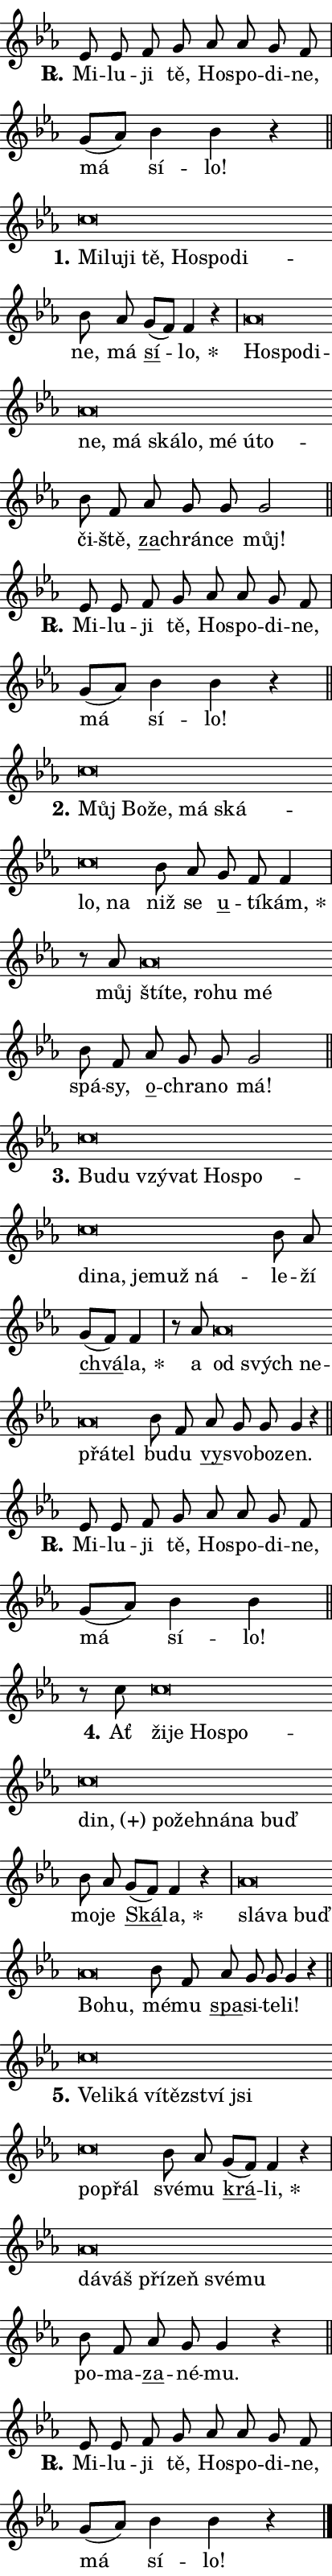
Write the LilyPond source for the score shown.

\version "2.22.1"
\header { tagline = "" }
\paper {
  indent = 0\cm
  top-margin = 0\cm
  right-margin = 0\cm
  bottom-margin = 0\cm
  left-margin = 0\cm
  paper-width = 7\cm
  page-breaking = #ly:one-page-breaking
  system-system-spacing.basic-distance = #11
  score-system-spacing.basic-distance = #11
  ragged-last = ##f
}


%% Author: Thomas Morley
%% https://lists.gnu.org/archive/html/lilypond-user/2020-05/msg00002.html
#(define (line-position grob)
"Returns position of @var[grob} in current system:
   @code{'start}, if at first time-step
   @code{'end}, if at last time-step
   @code{'middle} otherwise
"
  (let* ((col (ly:item-get-column grob))
         (ln (ly:grob-object col 'left-neighbor))
         (rn (ly:grob-object col 'right-neighbor))
         (col-to-check-left (if (ly:grob? ln) ln col))
         (col-to-check-right (if (ly:grob? rn) rn col))
         (break-dir-left
           (and
             (ly:grob-property col-to-check-left 'non-musical #f)
             (ly:item-break-dir col-to-check-left)))
         (break-dir-right
           (and
             (ly:grob-property col-to-check-right 'non-musical #f)
             (ly:item-break-dir col-to-check-right))))
        (cond ((eqv? 1 break-dir-left) 'start)
              ((eqv? -1 break-dir-right) 'end)
              (else 'middle))))

#(define (tranparent-at-line-position vctor)
  (lambda (grob)
  "Relying on @code{line-position} select the relevant enry from @var{vctor}.
Used to determine transparency,"
    (case (line-position grob)
      ((end) (not (vector-ref vctor 0)))
      ((middle) (not (vector-ref vctor 1)))
      ((start) (not (vector-ref vctor 2))))))

noteHeadBreakVisibility =
#(define-music-function (break-visibility)(vector?)
"Makes @code{NoteHead}s transparent relying on @var{break-visibility}"
#{
  \override NoteHead.transparent =
    #(tranparent-at-line-position break-visibility)
#})

#(define delete-ledgers-for-transparent-note-heads
  (lambda (grob)
    "Reads whether a @code{NoteHead} is transparent.
If so this @code{NoteHead} is removed from @code{'note-heads} from
@var{grob}, which is supposed to be @code{LedgerLineSpanner}.
As a result ledgers are not printed for this @code{NoteHead}"
    (let* ((nhds-array (ly:grob-object grob 'note-heads))
           (nhds-list
             (if (ly:grob-array? nhds-array)
                 (ly:grob-array->list nhds-array)
                 '()))
           ;; Relies on the transparent-property being done before
           ;; Staff.LedgerLineSpanner.after-line-breaking is executed.
           ;; This is fragile ...
           (to-keep
             (remove
               (lambda (nhd)
                 (ly:grob-property nhd 'transparent #f))
               nhds-list)))
      ;; TODO find a better method to iterate over grob-arrays, similiar
      ;; to filter/remove etc for lists
      ;; For now rebuilt from scratch
      (set! (ly:grob-object grob 'note-heads)  '())
      (for-each
        (lambda (nhd)
          (ly:pointer-group-interface::add-grob grob 'note-heads nhd))
        to-keep))))

hideNotes = {
  \noteHeadBreakVisibility #begin-of-line-visible
}
unHideNotes = {
  \noteHeadBreakVisibility #all-visible
}

% work-around for resetting accidentals
% https://lilypond.org/doc/v2.23/Documentation/notation/displaying-rhythms#unmetered-music
cadenzaMeasure = {
  \cadenzaOff
  \partial 1024 s1024
  \cadenzaOn
}

#(define-markup-command (accent layout props text) (markup?)
  "Underline accented syllable"
  (interpret-markup layout props
    #{\markup \override #'(offset . 4.3) \underline { #text }#}))

responsum = \markup \concat {
  "R" \hspace #-1.05 \path #0.1 #'((moveto 0 0.07) (lineto 0.9 0.8)) \hspace #0.05 "."
}

\layout {
    \context {
        \Staff
        \remove "Time_signature_engraver"
        \override LedgerLineSpanner.after-line-breaking = #delete-ledgers-for-transparent-note-heads
    }
    \context {
        \Voice {
            \override NoteHead.output-attributes = #'((class . "notehead"))
            \override Hairpin.height = #0.55
        }
    }
    \context {
        \Lyrics {
            \override StanzaNumber.output-attributes = #'((class . "stanzanumber"))
            \override LyricSpace.minimum-distance = #0.9
            \override LyricText.font-name = #"TeX Gyre Schola"
            \override LyricText.font-size = 1
            \override StanzaNumber.font-name = #"TeX Gyre Schola Bold"
            \override StanzaNumber.font-size = 1
        }
    }
}

% magnetic-lyrics.ily
%
%   written by
%     Jean Abou Samra <jean@abou-samra.fr>
%     Werner Lemberg <wl@gnu.org>
%
%   adapted by
%     Jiri Hon <jiri.hon@gmail.com>
%
% Version 2022-Apr-15

% https://www.mail-archive.com/lilypond-user@gnu.org/msg149350.html

#(define (Left_hyphen_pointer_engraver context)
   "Collect syllable-hyphen-syllable occurrences in lyrics and store
them in properties.  This engraver only looks to the left.  For
example, if the lyrics input is @code{foo -- bar}, it does the
following.

@itemize @bullet
@item
Set the @code{text} property of the @code{LyricHyphen} grob between
@q{foo} and @q{bar} to @code{foo}.

@item
Set the @code{left-hyphen} property of the @code{LyricText} grob with
text @q{foo} to the @code{LyricHyphen} grob between @q{foo} and
@q{bar}.
@end itemize

Use this auxiliary engraver in combination with the
@code{lyric-@/text::@/apply-@/magnetic-@/offset!} hook."
   (let ((hyphen #f)
         (text #f))
     (make-engraver
      (acknowledgers
       ((lyric-syllable-interface engraver grob source-engraver)
        (set! text grob)))
      (end-acknowledgers
       ((lyric-hyphen-interface engraver grob source-engraver)
        ;(when (not (grob::has-interface grob 'lyric-space-interface))
          (set! hyphen grob)));)
      ((stop-translation-timestep engraver)
       (when (and text hyphen)
         (ly:grob-set-object! text 'left-hyphen hyphen))
       (set! text #f)
       (set! hyphen #f)))))

#(define (lyric-text::apply-magnetic-offset! grob)
   "If the space between two syllables is less than the value in
property @code{LyricText@/.details@/.squash-threshold}, move the right
syllable to the left so that it gets concatenated with the left
syllable.

Use this function as a hook for
@code{LyricText@/.after-@/line-@/breaking} if the
@code{Left_@/hyphen_@/pointer_@/engraver} is active."
   (let ((hyphen (ly:grob-object grob 'left-hyphen #f)))
     (when hyphen
       (let ((left-text (ly:spanner-bound hyphen LEFT)))
         (when (grob::has-interface left-text 'lyric-syllable-interface)
           (let* ((common (ly:grob-common-refpoint grob left-text X))
                  (this-x-ext (ly:grob-extent grob common X))
                  (left-x-ext
                   (begin
                     ;; Trigger magnetism for left-text.
                     (ly:grob-property left-text 'after-line-breaking)
                     (ly:grob-extent left-text common X)))
                  ;; `delta` is the gap width between two syllables.
                  (delta (- (interval-start this-x-ext)
                            (interval-end left-x-ext)))
                  (details (ly:grob-property grob 'details))
                  (threshold (assoc-get 'squash-threshold details 0.2)))
             (when (< delta threshold)
               (let* (;; We have to manipulate the input text so that
                      ;; ligatures crossing syllable boundaries are not
                      ;; disabled.  For languages based on the Latin
                      ;; script this is essentially a beautification.
                      ;; However, for non-Western scripts it can be a
                      ;; necessity.
                      (lt (ly:grob-property left-text 'text))
                      (rt (ly:grob-property grob 'text))
                      (is-space (grob::has-interface hyphen 'lyric-space-interface))
                      (space (if is-space " " ""))
                      (space-markup (grob-interpret-markup grob " "))
                      (space-size (interval-length (ly:stencil-extent space-markup X)))
                      (extra-delta (if is-space space-size 0))
                      ;; Append new syllable.
                      (ltrt-space (if (and (string? lt) (string? rt))
                                (string-append lt space rt)
                                (make-concat-markup (list lt space rt))))
                      ;; Right-align `ltrt` to the right side.
                      (ltrt-space-markup (grob-interpret-markup
                               grob
                               (make-translate-markup
                                (cons (interval-length this-x-ext) 0)
                                (make-right-align-markup ltrt-space)))))
                 (begin
                   ;; Don't print `left-text`.
                   (ly:grob-set-property! left-text 'stencil #f)
                   ;; Set text and stencil (which holds all collected
                   ;; syllables so far) and shift it to the left.
                   (ly:grob-set-property! grob 'text ltrt-space)
                   (ly:grob-set-property! grob 'stencil ltrt-space-markup)
                   (ly:grob-translate-axis! grob (- (- delta extra-delta)) X))))))))))


#(define (lyric-hyphen::displace-bounds-first grob)
   ;; Make very sure this callback isn't triggered too early.
   (let ((left (ly:spanner-bound grob LEFT))
         (right (ly:spanner-bound grob RIGHT)))
     (ly:grob-property left 'after-line-breaking)
     (ly:grob-property right 'after-line-breaking)
     (ly:lyric-hyphen::print grob)))

squashThreshold = #0.4

\layout {
  \context {
    \Lyrics
    \consists #Left_hyphen_pointer_engraver
    \override LyricText.after-line-breaking =
      #lyric-text::apply-magnetic-offset!
    \override LyricHyphen.stencil = #lyric-hyphen::displace-bounds-first
    \override LyricText.details.squash-threshold = \squashThreshold
    \override LyricHyphen.minimum-distance = 0
    \override LyricHyphen.minimum-length = \squashThreshold
  }
}

squash = \override LyricText.details.squash-threshold = 9999
unSquash = \override LyricText.details.squash-threshold = \squashThreshold

left = \override LyricText.self-alignment-X = #LEFT
unLeft = \revert LyricText.self-alignment-X

starOffset = #(lambda (grob) 
                (let ((x_offset (ly:self-alignment-interface::aligned-on-x-parent grob)))
                  (if (= x_offset 0) 0 (+ x_offset 1.2))))

star = #(define-music-function (syllable)(string?)
"Append star separator at the end of a syllable"
#{
  \once \override LyricText.X-offset = #starOffset
  \lyricmode { \markup {
    #syllable
    \override #'((font-name . "TeX Gyre Schola Bold")) \hspace #0.2 \lower #0.65 \larger "*"
  } }
#})

starAccent = #(define-music-function (syllable)(string?)
"Append star separator at the end of a syllable and make accent"
#{
  \once \override LyricText.X-offset = #starOffset
  \lyricmode { \markup {
    \accent #syllable
    \override #'((font-name . "TeX Gyre Schola Bold")) \hspace #0.2 \lower #0.65 \larger "*"
  } }
#})

breath = #(define-music-function (syllable)(string?)
"Append breathing indicator at the end of a syllable"
#{
  \lyricmode { \markup { #syllable "+" } }
#})

optionalBreath = #(define-music-function (syllable)(string?)
"Append optional breathing indicator at the end of a syllable"
#{
  \lyricmode { \markup { #syllable "(+)" } }
#})


\score {
    <<
        \new Voice = "melody" { \cadenzaOn \key es \major \relative { es'8 es f g as as g f \cadenzaMeasure \bar "|" g[( as)] bes4 bes r \cadenzaMeasure \bar "||" \break }
\relative { c''\breve*1/16 \hideNotes \breve*1/16 \bar "" \breve*1/16 \bar "" \breve*1/16 \bar "" \breve*1/16 \bar "" \breve*1/16 \breve*1/16 \bar "" \unHideNotes bes8 as \bar "" g[( f)] f4 r \cadenzaMeasure \bar "|" as\breve*1/16 \hideNotes \breve*1/16 \bar "" \breve*1/16 \bar "" \breve*1/16 \bar "" \breve*1/16 \bar "" \breve*1/16 \bar "" \breve*1/16 \bar "" \breve*1/16 \bar "" \breve*1/16 \breve*1/16 \bar "" \unHideNotes bes8 f \bar "" as g g g2 \cadenzaMeasure \bar "||" \break }
\relative { es'8 es f g as as g f \cadenzaMeasure \bar "|" g[( as)] bes4 bes r \cadenzaMeasure \bar "||" \break }
\relative { c''\breve*1/16 \hideNotes \breve*1/16 \bar "" \breve*1/16 \bar "" \breve*1/16 \bar "" \breve*1/16 \bar "" \breve*1/16 \breve*1/16 \bar "" \unHideNotes bes8 as \bar "" g f f4 \cadenzaMeasure \bar "|" r8 as8 as\breve*1/16 \hideNotes \breve*1/16 \bar "" \breve*1/16 \bar "" \breve*1/16 \breve*1/16 \bar "" \unHideNotes bes8 f \bar "" as g g g2 \cadenzaMeasure \bar "||" \break }
\relative { c''\breve*1/16 \hideNotes \breve*1/16 \bar "" \breve*1/16 \bar "" \breve*1/16 \bar "" \breve*1/16 \bar "" \breve*1/16 \bar "" \breve*1/16 \bar "" \breve*1/16 \bar "" \breve*1/16 \bar "" \breve*1/16 \breve*1/16 \bar "" \unHideNotes bes8 as \bar "" g[( f)] f4 \cadenzaMeasure \bar "|" r8 as8 as\breve*1/16 \hideNotes \breve*1/16 \bar "" \breve*1/16 \bar "" \breve*1/16 \breve*1/16 \bar "" \unHideNotes bes8 f \bar "" as g g g4 r \cadenzaMeasure \bar "||" \break }
\relative { es'8 es f g as as g f \cadenzaMeasure \bar "|" g[( as)] bes4 bes \cadenzaMeasure \bar "||" \break }
\relative { r8 c''8 c\breve*1/16 \hideNotes \breve*1/16 \bar "" \breve*1/16 \bar "" \breve*1/16 \bar "" \breve*1/16 \bar "" \breve*1/16 \bar "" \breve*1/16 \bar "" \breve*1/16 \bar "" \breve*1/16 \breve*1/16 \bar "" \unHideNotes bes8 as \bar "" g[( f)] f4 r \cadenzaMeasure \bar "|" as\breve*1/16 \hideNotes \breve*1/16 \bar "" \breve*1/16 \bar "" \breve*1/16 \breve*1/16 \bar "" \unHideNotes bes8 f \bar "" as g g g4 r \cadenzaMeasure \bar "||" \break }
\relative { c''\breve*1/16 \hideNotes \breve*1/16 \bar "" \breve*1/16 \bar "" \breve*1/16 \bar "" \breve*1/16 \bar "" \breve*1/16 \bar "" \breve*1/16 \bar "" \breve*1/16 \breve*1/16 \bar "" \unHideNotes bes8 as \bar "" g[( f)] f4 r \cadenzaMeasure \bar "|" as\breve*1/16 \hideNotes \breve*1/16 \bar "" \breve*1/16 \bar "" \breve*1/16 \bar "" \breve*1/16 \breve*1/16 \bar "" \unHideNotes bes8 f \bar "" as g g4 r \cadenzaMeasure \bar "||" \break }
\relative { es'8 es f g as as g f \cadenzaMeasure \bar "|" g[( as)] bes4 bes r \cadenzaMeasure \bar "||" \break } \bar "|." }
        \new Lyrics \lyricsto "melody" { \lyricmode { \set stanza = \responsum
Mi -- lu -- ji tě, Ho -- spo -- di -- ne, má sí -- lo!
\set stanza = "1."
\left Mi -- \squash lu -- ji tě, Ho -- spo -- di -- \unLeft \unSquash ne, má \markup \accent sí -- \star lo, \left Ho -- \squash spo -- di -- ne, má ská -- lo, mé ú -- to -- \unLeft \unSquash či -- ště, \markup \accent za -- chrán -- ce můj!
\set stanza = \responsum
Mi -- lu -- ji tě, Ho -- spo -- di -- ne, má sí -- lo!
\set stanza = "2."
\left Můj \squash Bo -- že, má ská -- lo, na \unLeft \unSquash niž se \markup \accent u -- tí -- \star kám, můj \left ští -- \squash te, ro -- hu mé \unLeft \unSquash spá -- sy, \markup \accent o -- chra -- no má!
\set stanza = "3."
\left Bu -- \squash du vzý -- vat Ho -- spo -- di -- na, je -- muž ná -- \unLeft \unSquash le -- ží \markup \accent chvá -- \star la, a \left od \squash svých ne -- přá -- tel \unLeft \unSquash bu -- du \markup \accent vy -- svo -- bo -- zen.
\set stanza = \responsum
Mi -- lu -- ji tě, Ho -- spo -- di -- ne, má sí -- lo!
\set stanza = "4."
Ať \left ži -- \squash je Ho -- spo -- \optionalBreath din, po -- žeh -- ná -- na buď \unLeft \unSquash mo -- je \markup \accent Ská -- \star la, \left slá -- \squash va buď Bo -- hu, \unLeft \unSquash mé -- mu \markup \accent spa -- si -- te -- li!
\set stanza = "5."
\left Ve -- \squash li -- ká ví -- těz -- ství jsi po -- přál \unLeft \unSquash své -- mu \markup \accent krá -- \star li, \left dá -- \squash váš pří -- zeň své -- mu \unLeft \unSquash po -- ma -- \markup \accent za -- né -- mu.
\set stanza = \responsum
Mi -- lu -- ji tě, Ho -- spo -- di -- ne, má sí -- lo! } }
    >>
    \layout {}
}
